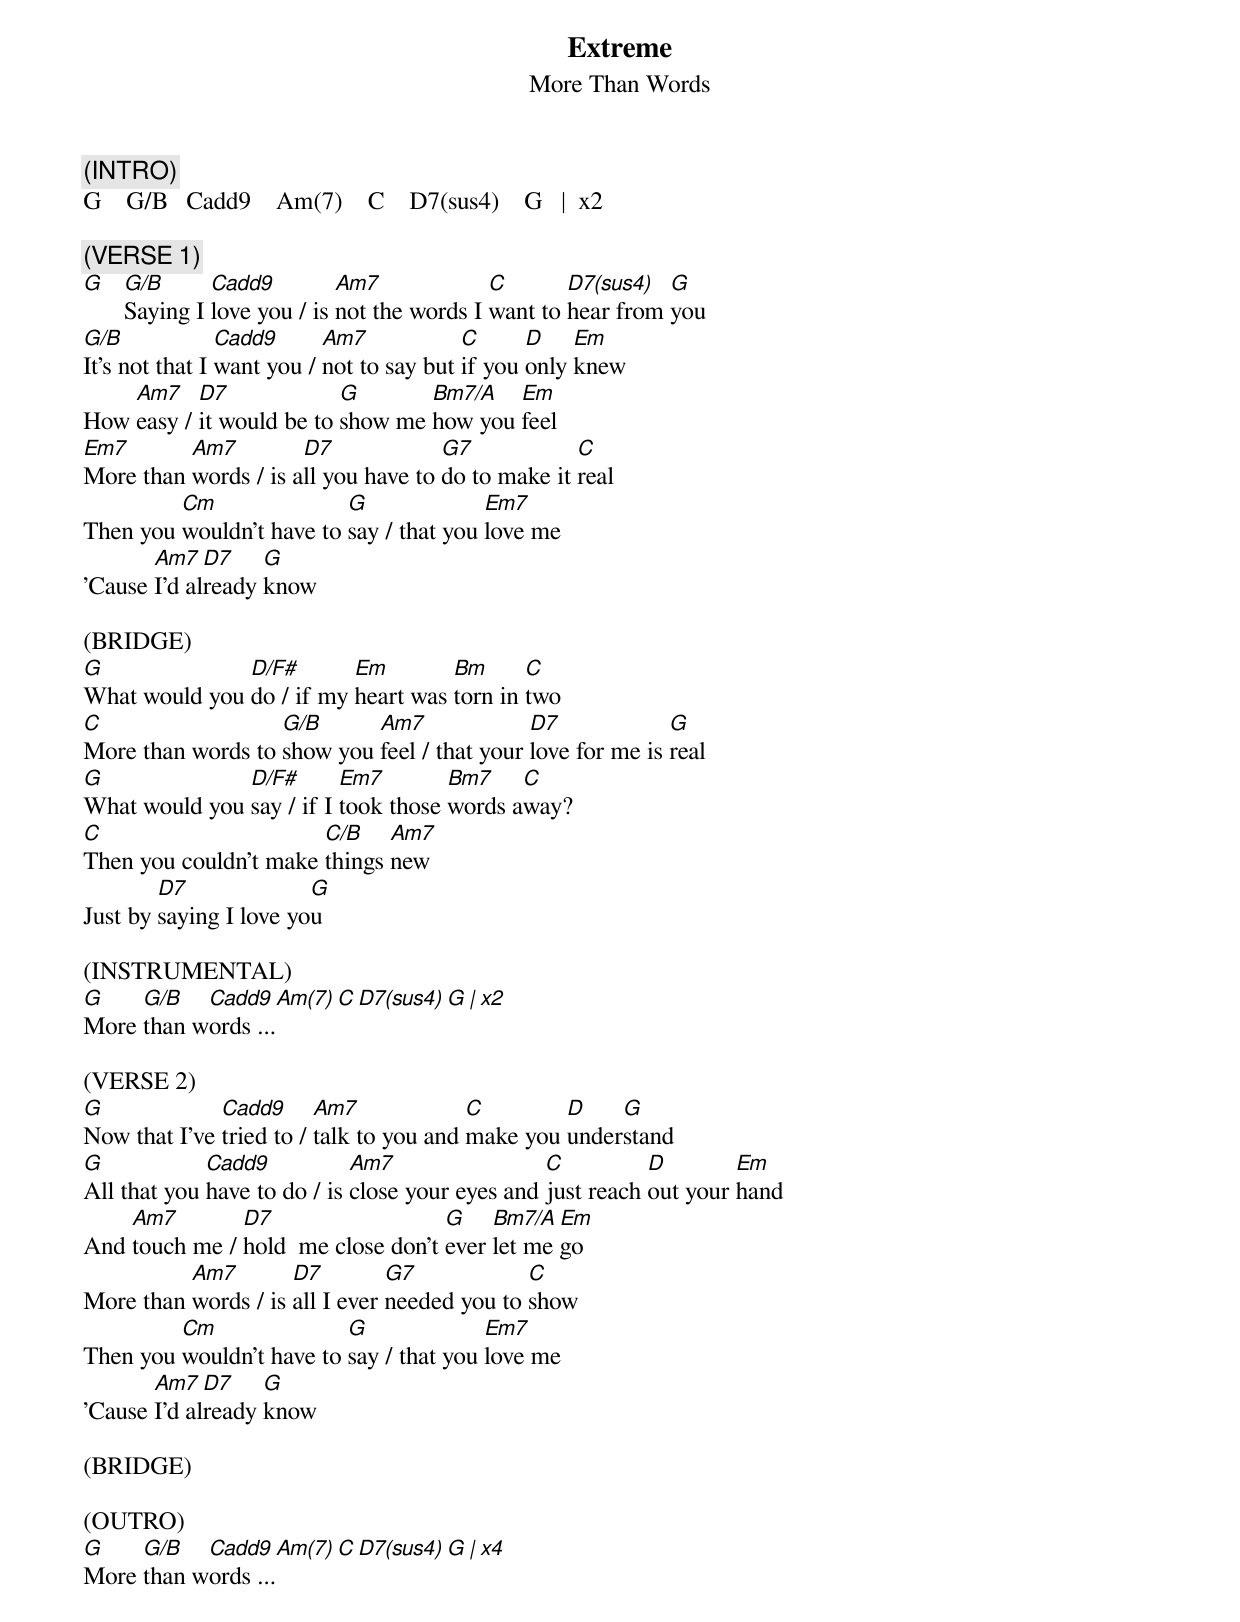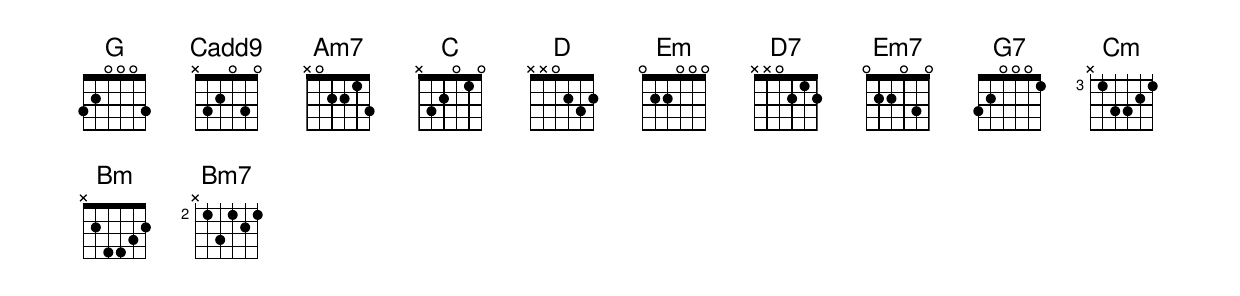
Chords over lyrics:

Extreme
More Than Words

(INTRO)
G    G/B   Cadd9    Am(7)    C    D7(sus4)    G   |  x2

(VERSE 1)
G  G/B      Cadd9         Am7             C       D7(sus4)  G
   Saying I love you / is not the words I want to hear from you
G/B             Cadd9      Am7            C      D    Em
It's not that I want you / not to say but if you only knew
    Am7    D7             G       Bm7/A   Em
How easy / it would be to show me how you feel
Em7       Am7         D7             G7            C
More than words / is all you have to do to make it real
         Cm               G              Em7
Then you wouldn't have to say / that you love me
       Am7   D7    G
'Cause I'd already know

(BRIDGE)
G              D/F#       Em        Bm      C
What would you do / if my heart was torn in two
C                  G/B      Am7              D7             G
More than words to show you feel / that your love for me is real
G              D/F#       Em7        Bm7    C
What would you say / if I took those words away?
C                      C/B    Am7
Then you couldn't make things new
        D7              G
Just by saying I love you

(INSTRUMENTAL)
G    G/B   Cadd9    Am(7)    C    D7(sus4)    G   |  x2
More than words ...

(VERSE 2)
G             Cadd9      Am7             C        D    G
Now that I've tried to / talk to you and make you understand
G            Cadd9           Am7                 C          D        Em
All that you have to do / is close your eyes and just reach out your hand
    Am7        D7                   G    Bm7/A  Em
And touch me / hold  me close don't ever let me go
          Am7        D7         G7            C
More than words / is all I ever needed you to show
         Cm               G              Em7
Then you wouldn't have to say / that you love me
       Am7   D7    G
'Cause I'd already know

(BRIDGE)

(OUTRO)
G    G/B   Cadd9    Am(7)    C    D7(sus4)    G   |  x4
More than words ...
